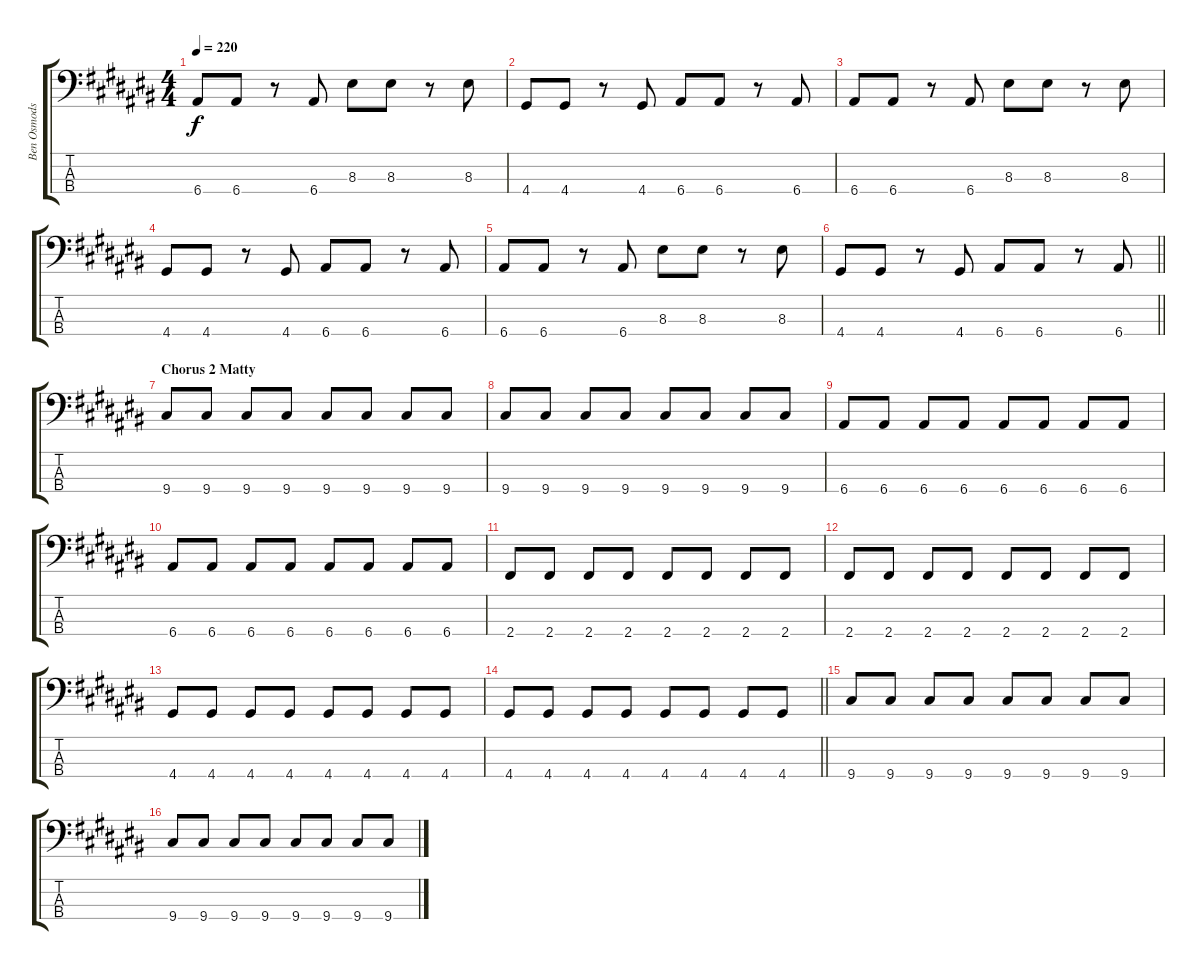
\track ("Ben Osmodson" "Ben Osmods") {instrument electricbassfinger}
\staff {score tabs}
\tuning (G2 D2 A1 E1) {hide}
\ts (4 4)
\tempo 220
\clef f4
\ks a#minor
6.4.8{dy f} 6.4.8 r.8 6.4.8 8.3.8 8.3.8 r.8 8.3.8 |
4.4.8 4.4.8 r.8 4.4.8 6.4.8 6.4.8 r.8 6.4.8 |
6.4.8 6.4.8 r.8 6.4.8 8.3.8 8.3.8 r.8 8.3.8 |
4.4.8 4.4.8 r.8 4.4.8 6.4.8 6.4.8 r.8 6.4.8 |
6.4.8 6.4.8 r.8 6.4.8 8.3.8 8.3.8 r.8 8.3.8 |
\barLineRight lightlight
4.4.8 4.4.8 r.8 4.4.8 6.4.8 6.4.8 r.8 6.4.8 |
\section ("" "Chorus 2 Matty")
9.4.8 9.4.8 9.4.8 9.4.8 9.4.8 9.4.8 9.4.8 9.4.8 |
9.4.8 9.4.8 9.4.8 9.4.8 9.4.8 9.4.8 9.4.8 9.4.8 |
6.4.8 6.4.8 6.4.8 6.4.8 6.4.8 6.4.8 6.4.8 6.4.8 |
6.4.8 6.4.8 6.4.8 6.4.8 6.4.8 6.4.8 6.4.8 6.4.8 |
2.4.8 2.4.8 2.4.8 2.4.8 2.4.8 2.4.8 2.4.8 2.4.8 |
2.4.8 2.4.8 2.4.8 2.4.8 2.4.8 2.4.8 2.4.8 2.4.8 |
4.4.8 4.4.8 4.4.8 4.4.8 4.4.8 4.4.8 4.4.8 4.4.8 |
\barLineRight lightlight
4.4.8 4.4.8 4.4.8 4.4.8 4.4.8 4.4.8 4.4.8 4.4.8 |
9.4.8 9.4.8 9.4.8 9.4.8 9.4.8 9.4.8 9.4.8 9.4.8 |
9.4.8 9.4.8 9.4.8 9.4.8 9.4.8 9.4.8 9.4.8 9.4.8
